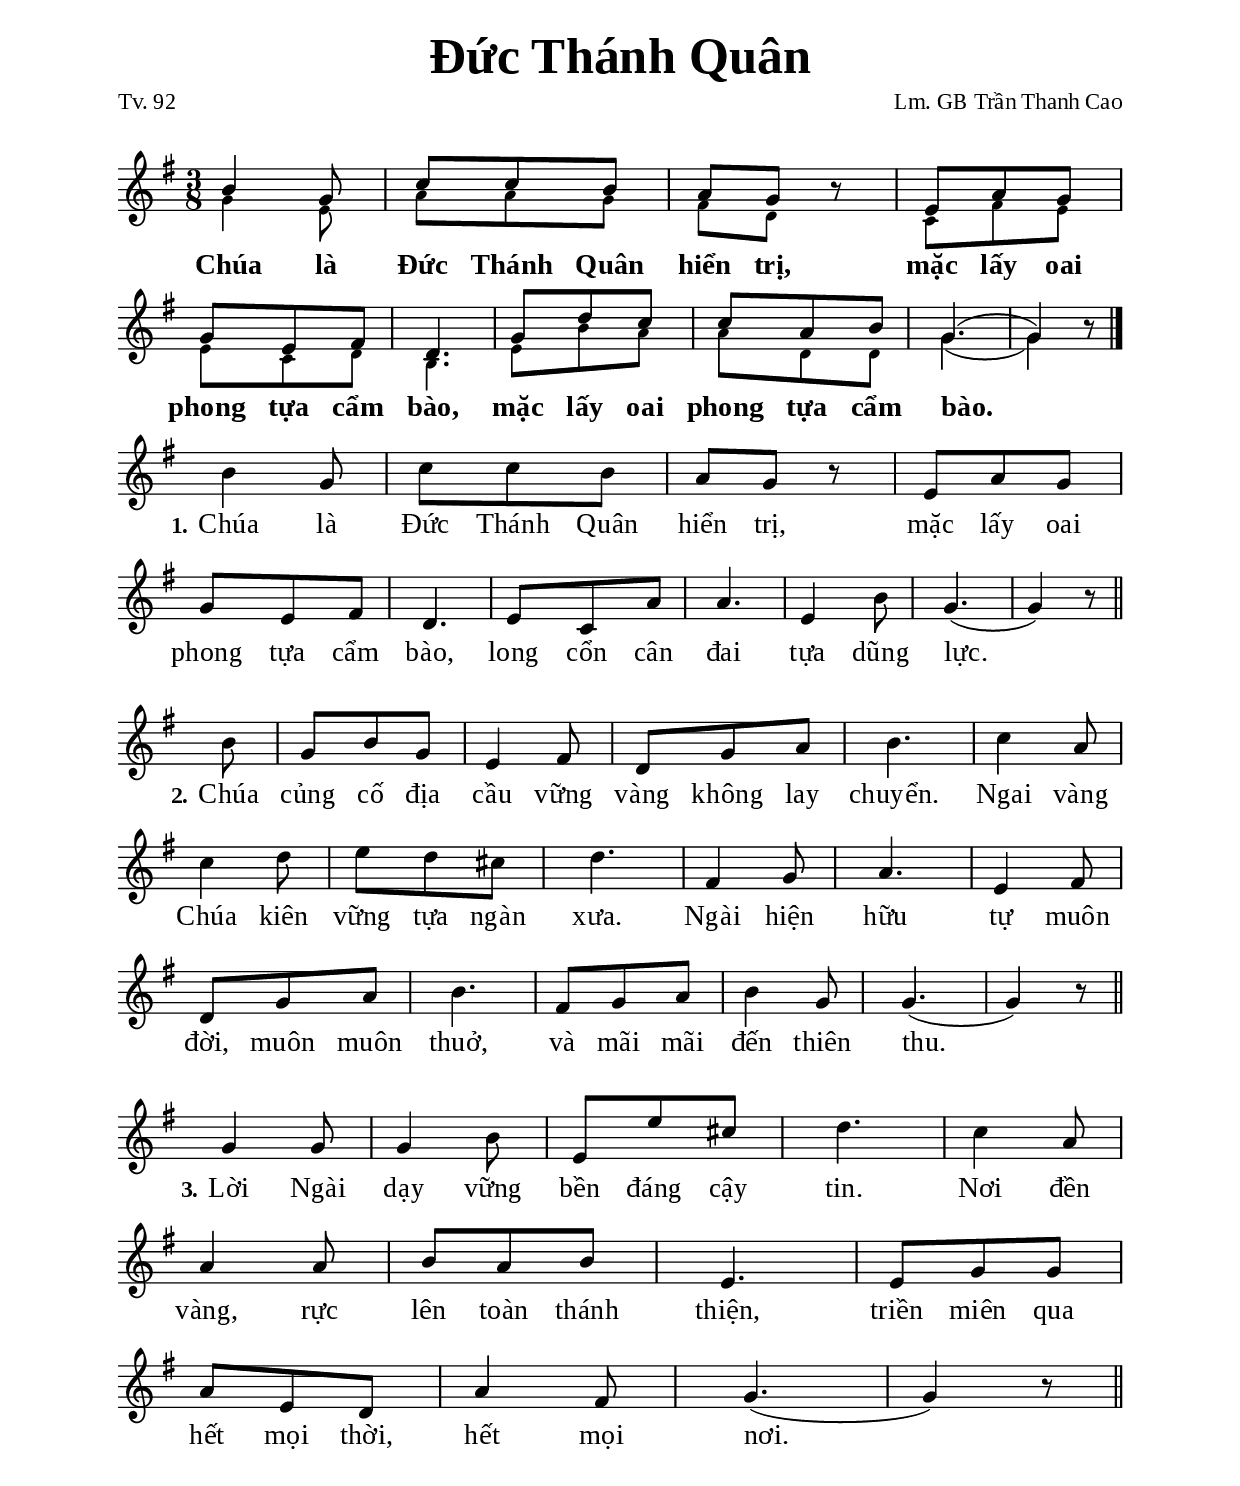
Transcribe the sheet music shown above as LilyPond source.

% Cài đặt chung
\version "2.22.1"
\include "english.ly"

\header {
  title = \markup { \fontsize #3 "Đức Thánh Quân" }
  poet = "Tv. 92"
  composer = "Lm. GB Trần Thanh Cao"
  arranger = " "
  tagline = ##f
}


\paper {
  #(set-paper-size "a4")
  top-margin = 10\mm
  bottom-margin = 10\mm
  left-margin = 20\mm
  right-margin = 20\mm
  indent = #0
  #(define fonts
    (make-pango-font-tree
      "Liberation Serif"
      "Liberation Serif"
      "Liberation Serif"
      (/ 20 20)))
  page-count = #1
}

% Nhạc điệp khúc
nhacDiepKhucSop = \relative c'' {

  b4 g8 |
  c c b |
  a g r |
  e a g |
  g e fs |
  d4. |
  g8 d' c |
  c a b |
  g4. ( |
  g4) r8 \bar "|."
}

nhacDiepKhucBas = \relative c'' {


  g4 e8 |
  a a g |
  fs d r |
  c fs e |
  e c d |
  b4. |
  e8 b' a |
  a d, d |
  g4. ( |
  g4) r8
}

% Nhạc phiên khúc
nhacPhienKhucMot = \relative c'' {

  b4 g8 |
  c c b |
  a g r |
  e a g |
  g e fs |
  d4. |
  e8 c a' |
  a4. |
  e4 b'8 |
  g4. ( |
  g4) r8 \bar "||"
}

nhacPhienKhucHai = \relative c'' {

  \partial 8 b8 |
  g b g |
  e4 fs8 |
  d g a |
  b4. |
  c4 a8 |
  c4 d8 |
  e d cs |
  d4. |
  fs,4 g8 |
  a4. |
  e4 fs8 |
  d g a |
  b4. |
  fs8 g a |
  b4 g8 |
  g4. ( |
  g4) r8 \bar "||"
}

nhacPhienKhucBa = \relative c'' {
 
  g4 g8 |
  g4 b8 |
  e, e' cs |
  d4. |
  c4 a8 |
  a4 a8 |
  b a b |
  e,4. |
  e8 g g |
  a e d |
  a'4 fs8 |
  g4. ( |
  g4) r8 \bar "||"
}

% Lời điệp khúc
loiDiepKhuc = \lyricmode {
 
  Chúa là Đức Thánh Quân hiển trị,
  mặc lấy oai phong tựa cẩm bào,
  mặc lấy oai phong tựa cẩm bào.
}

% Lời phiên khúc
loiPhienKhucMot = \lyricmode {
  \set stanza = #"1."
  Chúa là Đức Thánh Quân hiển trị,
  mặc lấy oai phong tựa cẩm bào,
  long cổn cân đai tựa dũng lực.
}

loiPhienKhucHai = \lyricmode {
  \set stanza = #"2."
  Chúa củng cố địa cầu vững vàng không lay chuyển.
  Ngai vàng Chúa kiên vững tựa ngàn xưa.
  Ngài hiện hữu tự muôn đời,
  muôn muôn thuở, và mãi mãi đến thiên thu.
}

loiPhienKhucBa = \lyricmode {
  \set stanza = #"3."
  Lời Ngài dạy vững bền đáng cậy tin.
  Nơi đền vàng, rực lên toàn thánh thiện,
  triền miên qua hết mọi thời, hết mọi nơi.
}


% Dàn trang
\score {
  \new ChoirStaff <<
    \new Staff = diepKhuc \with {
        \consists "Merge_rests_engraver"
        %\magnifyStaff #(magstep +1)
      }
      <<
      \new Voice = beSop {
        \voiceOne \key g \major \time 3/8 \nhacDiepKhucSop
      }
      \new Voice = beBas {
        \override NoteHead.font-size = #-2
        \voiceTwo \key g \major \time 3/8 \nhacDiepKhucBas
               
      }
    >>
    \new Lyrics \lyricsto beSop \loiDiepKhuc
  >>
  \layout {
    \override Lyrics.LyricText.font-series = #'bold
    \override Lyrics.LyricText.font-size = #+2
    \override Lyrics.LyricSpace.minimum-distance = #2.2
    \override Score.BarNumber.break-visibility = ##(#f #f #f)
    \override Score.SpacingSpanner.uniform-stretching = ##t
  }
}

\score {
  \new ChoirStaff <<
    \new Staff = phienKhuc \with {
        %\magnifyStaff #(magstep +1)
      }
      <<
      \new Voice = beSop {
        \key g \major \time 3/8 \nhacPhienKhucMot
      }
    >>
    \new Lyrics \lyricsto beSop \loiPhienKhucMot
  >>
  \layout {
    \override Staff.TimeSignature.transparent = ##t
    \override Lyrics.LyricText.font-size = #+2
    \override Lyrics.LyricSpace.minimum-distance = #2.5
    \override Score.BarNumber.break-visibility = ##(#f #f #f)
    \override Score.SpacingSpanner.uniform-stretching = ##t
  }
}

\score {
  \new ChoirStaff <<
    \new Staff = phienKhuc \with {
        %\magnifyStaff #(magstep +1)
      }
      <<
      \new Voice = beSop {
        \key g \major \time 3/8 \nhacPhienKhucHai
      }
    >>
    \new Lyrics \lyricsto beSop \loiPhienKhucHai
  >>
  \layout {
    \override Staff.TimeSignature.transparent = ##t
    \override Lyrics.LyricText.font-size = #+2
    \override Lyrics.LyricSpace.minimum-distance = #2.0
    \override Score.BarNumber.break-visibility = ##(#f #f #f)
    \override Score.SpacingSpanner.uniform-stretching = ##t
  }
}

\score {
  \new ChoirStaff <<
    \new Staff = phienKhuc \with {
        %\magnifyStaff #(magstep +1)
      }
      <<
      \new Voice = beSop {
        \key g \major \time 3/8 \nhacPhienKhucBa
      }
    >>
    \new Lyrics \lyricsto beSop \loiPhienKhucBa
  >>
  \layout {
    \override Staff.TimeSignature.transparent = ##t
    \override Lyrics.LyricText.font-size = #+2
    \override Lyrics.LyricSpace.minimum-distance = #2.5
    \override Score.BarNumber.break-visibility = ##(#f #f #f)
    \override Score.SpacingSpanner.uniform-stretching = ##t
  }
}